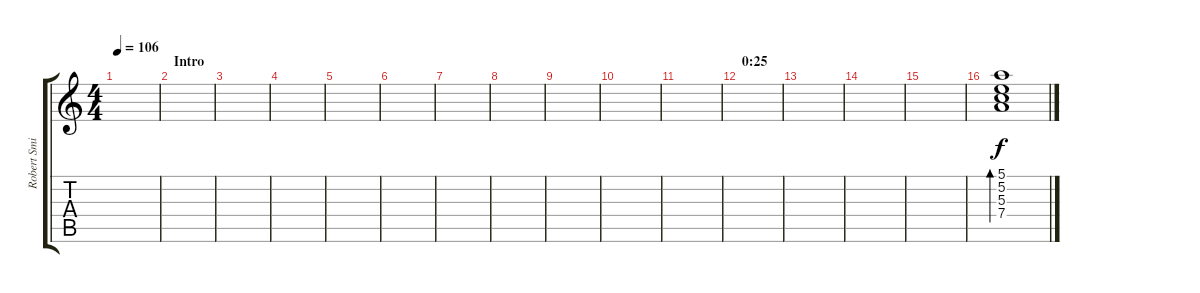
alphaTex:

\track ("Robert Smith (guitar fills)" "Robert Smi") {instrument electricguitarclean}
\staff {score tabs}
\tuning (E4 B3 G3 D3 A2 E2) {hide}
\ts (4 4)
\tempo 106
\clef g2
\ks c
|
\section ("" "Intro")
|
|
|
|
|
|
|
|
|
|
\section ("" "0:25")
|
|
|
|
(5.1 5.2 5.3 7.4).1{bd 60}
